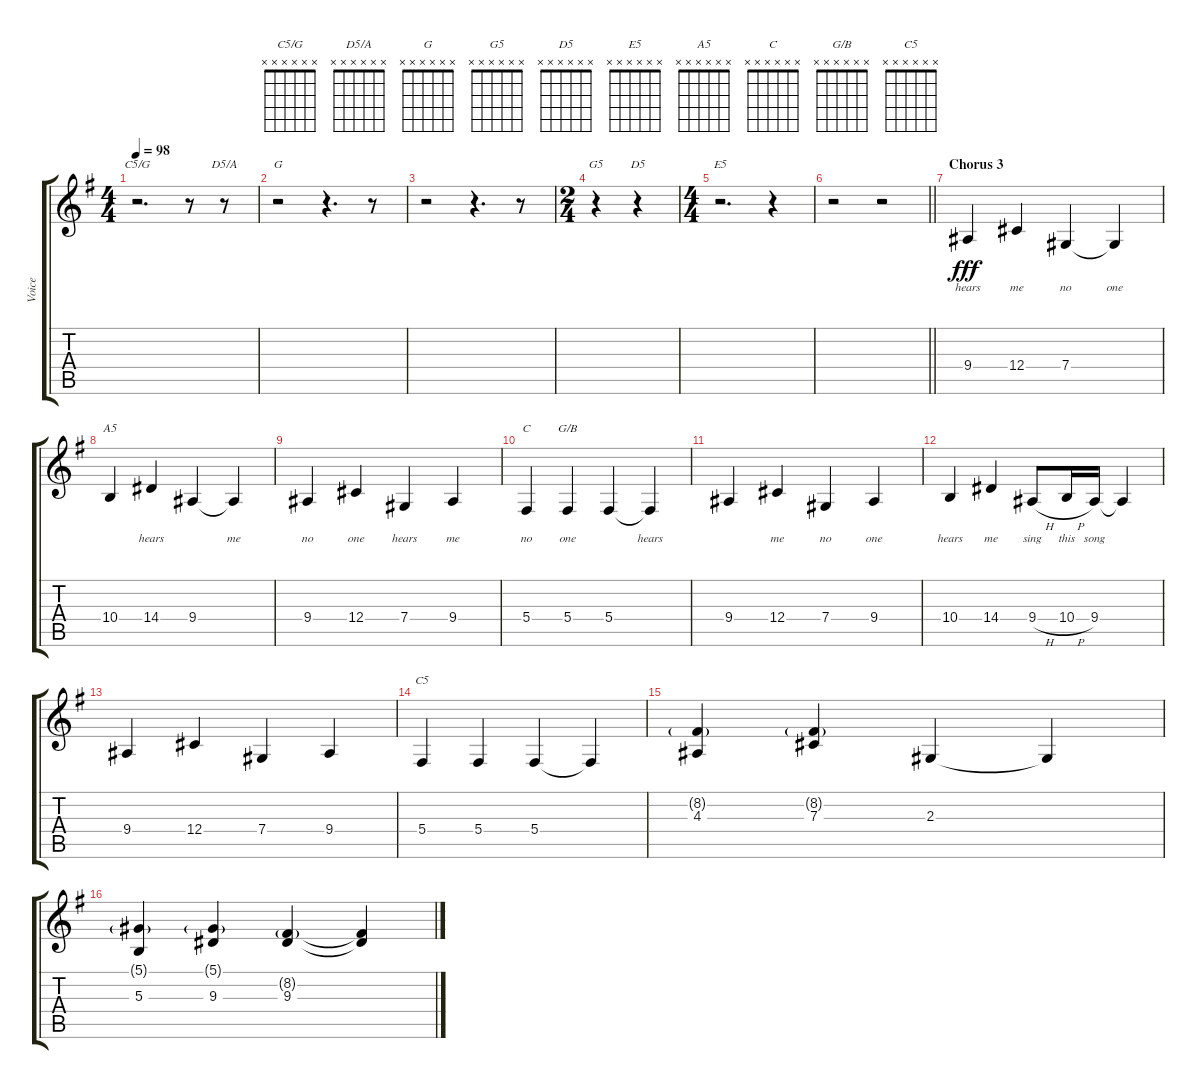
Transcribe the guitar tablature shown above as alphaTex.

\track ("Voice" "Voice") {instrument clarinet}
\staff {score tabs}
\tuning (Eb4 Bb3 Gb3 Db3 Ab2 Eb2) {hide}
\chord ("C5/G" x x x x x x)
\chord ("D5/A" x x x x x x)
\chord ("G" x x x x x x)
\chord ("G5" x x x x x x)
\chord ("D5" x x x x x x)
\chord ("E5" x x x x x x)
\chord ("A5" x x x x x x)
\chord ("C" x x x x x x)
\chord ("G/B" x x x x x x)
\chord ("C5" x x x x x x)
\ts (4 4)
\tempo 98
\clef g2
\ks g
r.2{d ch "C5/G" dy fff} r.8 r.8{ch "D5/A"} |
r.2{ch "G"} r.4{d} r.8 |
r.2 r.4{d} r.8 |
\ts (2 4)
r.4{ch "G5"} r.4{ch "D5"} |
\ts (4 4)
r.2{d ch "E5"} r.4 |
\barLineRight lightlight
r.2 r.2 |
\section ("" "Chorus 3")
9.4.4{lyrics (0 "hears") lyrics (1 "") lyrics (2 "") lyrics (3 "") lyrics (4 "")} 12.4.4{lyrics (0 "me") lyrics (1 "") lyrics (2 "") lyrics (3 "") lyrics (4 "")} 7.4.4{lyrics (0 "no") lyrics (1 "") lyrics (2 "") lyrics (3 "") lyrics (4 "")} 7.4{t}.4{lyrics (0 "one") lyrics (1 "") lyrics (2 "") lyrics (3 "") lyrics (4 "")} |
10.4.4{ch "A5" lyrics (0 "") lyrics (1 "") lyrics (2 "") lyrics (3 "") lyrics (4 "")} 14.4.4{lyrics (0 "hears") lyrics (1 "") lyrics (2 "") lyrics (3 "") lyrics (4 "")} 9.4.4{lyrics (0 "") lyrics (1 "") lyrics (2 "") lyrics (3 "") lyrics (4 "")} 9.4{t}.4{lyrics (0 "me") lyrics (1 "") lyrics (2 "") lyrics (3 "") lyrics (4 "")} |
9.4.4{lyrics (0 "no") lyrics (1 "") lyrics (2 "") lyrics (3 "") lyrics (4 "")} 12.4.4{lyrics (0 "one") lyrics (1 "") lyrics (2 "") lyrics (3 "") lyrics (4 "")} 7.4.4{lyrics (0 "hears") lyrics (1 "") lyrics (2 "") lyrics (3 "") lyrics (4 "")} 9.4.4{lyrics (0 "me") lyrics (1 "") lyrics (2 "") lyrics (3 "") lyrics (4 "")} |
5.4.4{ch "C" lyrics (0 "no") lyrics (1 "") lyrics (2 "") lyrics (3 "") lyrics (4 "")} 5.4.4{ch "G/B" lyrics (0 "one") lyrics (1 "") lyrics (2 "") lyrics (3 "") lyrics (4 "")} 5.4.4{lyrics (0 "") lyrics (1 "") lyrics (2 "") lyrics (3 "") lyrics (4 "")} 5.4{t}.4{lyrics (0 "hears") lyrics (1 "") lyrics (2 "") lyrics (3 "") lyrics (4 "")} |
9.4.4{lyrics (0 "") lyrics (1 "") lyrics (2 "") lyrics (3 "") lyrics (4 "")} 12.4.4{lyrics (0 "me") lyrics (1 "") lyrics (2 "") lyrics (3 "") lyrics (4 "")} 7.4.4{lyrics (0 "no") lyrics (1 "") lyrics (2 "") lyrics (3 "") lyrics (4 "")} 9.4.4{lyrics (0 "one") lyrics (1 "") lyrics (2 "") lyrics (3 "") lyrics (4 "")} |
10.4.4{lyrics (0 "hears") lyrics (1 "") lyrics (2 "") lyrics (3 "") lyrics (4 "")} 14.4.4{lyrics (0 "me") lyrics (1 "") lyrics (2 "") lyrics (3 "") lyrics (4 "")} 9.4{h}.8{lyrics (0 "sing") lyrics (1 "") lyrics (2 "") lyrics (3 "") lyrics (4 "")} 10.4{h}.16{lyrics (0 "this") lyrics (1 "") lyrics (2 "") lyrics (3 "") lyrics (4 "")} 9.4.16{lyrics (0 "song") lyrics (1 "") lyrics (2 "") lyrics (3 "") lyrics (4 "")} 9.4{t}.4 |
9.4.4 12.4.4 7.4.4 9.4.4 |
5.4.4{ch "C5"} 5.4.4 5.4.4 5.4{t}.4 |
(8.2{g} 4.3).4 (8.2{g} 7.3).4 2.3.4 2.3{t}.4 |
(5.1{g} 5.3).4 (5.1{g} 9.3).4 (8.2{g} 9.3).4 (8.2{t} 9.3{t}).4
